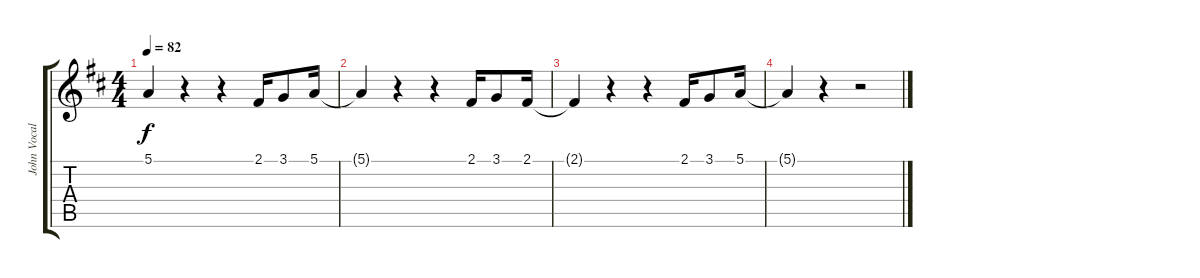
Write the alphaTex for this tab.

\track ("John Vocals" "John Vocal") {instrument oboe}
\staff {score tabs}
\tuning (E4 B3 G3 D3 A2 E2) {hide}
\ts (4 4)
\tempo 82
\clef g2
\ks d
5.1{t}.4{dy f volume 0} r.4 r.4 2.1.16 3.1.8 5.1.16 |
5.1{t}.4 r.4 r.4 2.1.16 3.1.8 2.1.16 |
2.1{t}.4 r.4 r.4 2.1.16 3.1.8 5.1.16 |
5.1{t}.4 r.4 r.2
